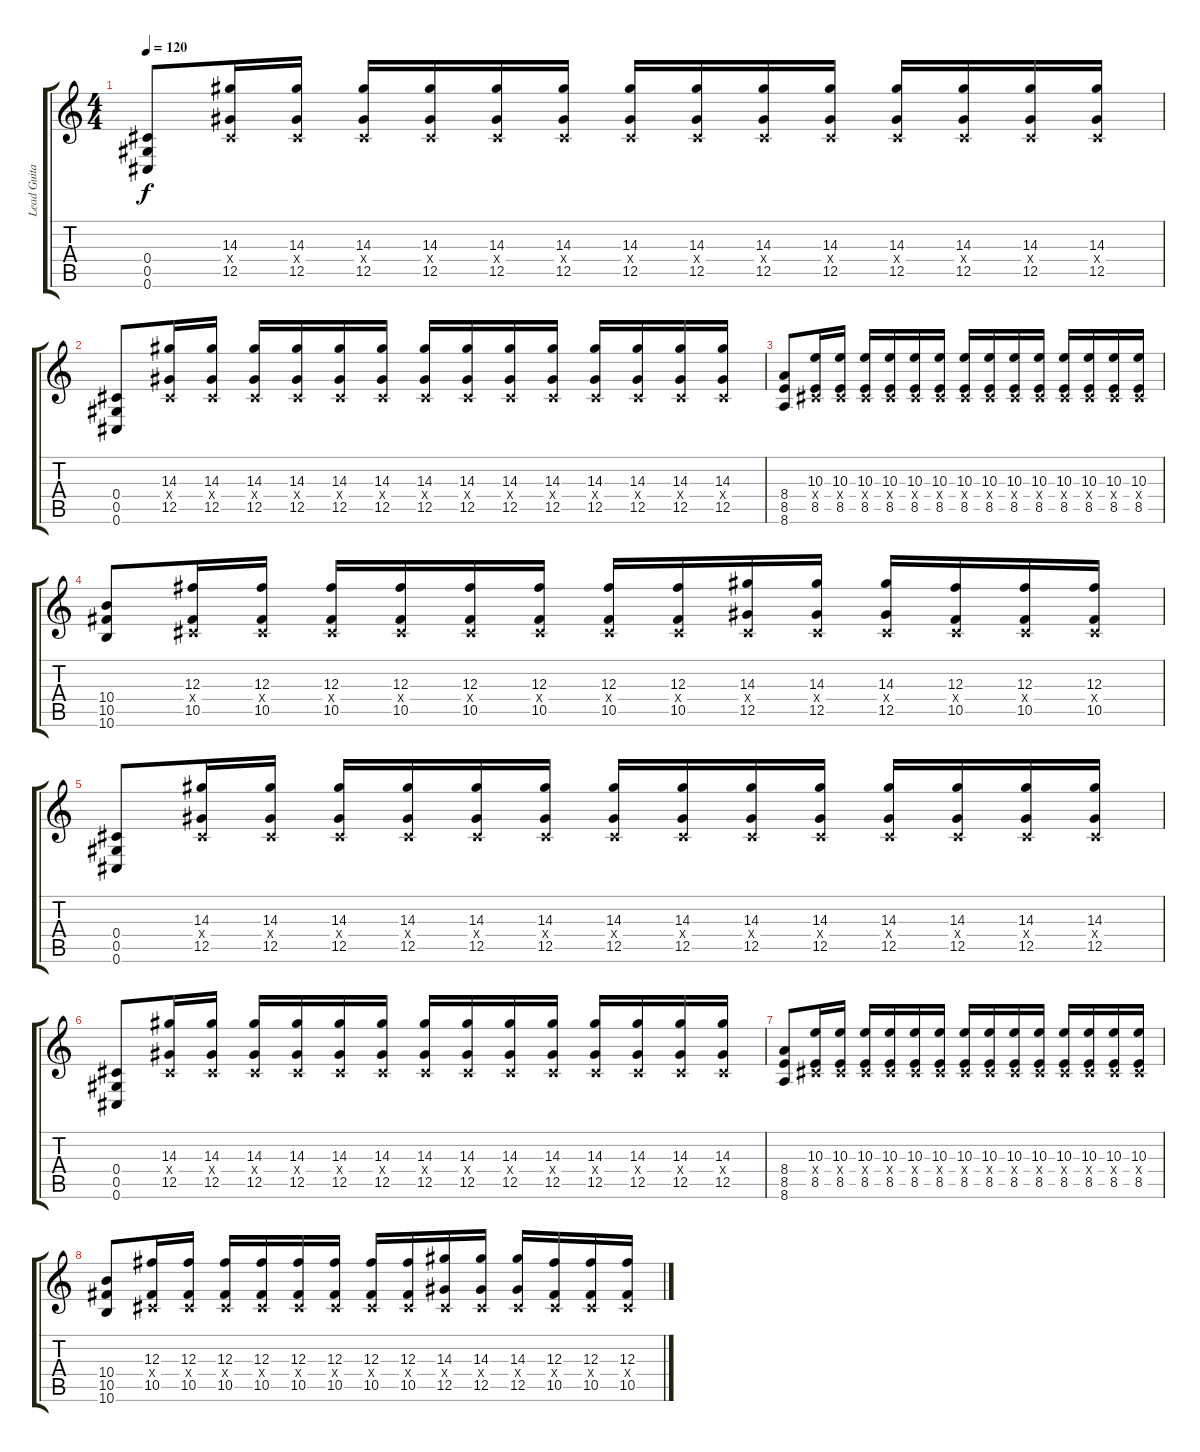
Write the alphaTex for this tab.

\track ("Lead Guitar - Andrew Whiting" "Lead Guita") {instrument distortionguitar}
\staff {score tabs}
\tuning (Eb4 Bb3 Gb3 Db3 Ab2 Db2) {hide}
\ts (4 4)
\tempo 120
\clef g2
\ks c
(0.4 0.5 0.6).8{dy f} (14.3 0.4{x} 12.5).16 (14.3 0.4{x} 12.5).16 (14.3 0.4{x} 12.5).16 (14.3 0.4{x} 12.5).16 (14.3 0.4{x} 12.5).16 (14.3 0.4{x} 12.5).16 (14.3 0.4{x} 12.5).16 (14.3 0.4{x} 12.5).16 (14.3 0.4{x} 12.5).16 (14.3 0.4{x} 12.5).16 (14.3 0.4{x} 12.5).16 (14.3 0.4{x} 12.5).16 (14.3 0.4{x} 12.5).16 (14.3 0.4{x} 12.5).16 |
(0.4 0.5 0.6).8 (14.3 0.4{x} 12.5).16 (14.3 0.4{x} 12.5).16 (14.3 0.4{x} 12.5).16 (14.3 0.4{x} 12.5).16 (14.3 0.4{x} 12.5).16 (14.3 0.4{x} 12.5).16 (14.3 0.4{x} 12.5).16 (14.3 0.4{x} 12.5).16 (14.3 0.4{x} 12.5).16 (14.3 0.4{x} 12.5).16 (14.3 0.4{x} 12.5).16 (14.3 0.4{x} 12.5).16 (14.3 0.4{x} 12.5).16 (14.3 0.4{x} 12.5).16 |
(8.4 8.5 8.6).8 (10.3 0.4{x} 8.5).16 (10.3 0.4{x} 8.5).16 (10.3 0.4{x} 8.5).16 (10.3 0.4{x} 8.5).16 (10.3 0.4{x} 8.5).16 (10.3 0.4{x} 8.5).16 (10.3 0.4{x} 8.5).16 (10.3 0.4{x} 8.5).16 (10.3 0.4{x} 8.5).16 (10.3 0.4{x} 8.5).16 (10.3 0.4{x} 8.5).16 (10.3 0.4{x} 8.5).16 (10.3 0.4{x} 8.5).16 (10.3 0.4{x} 8.5).16 |
(10.4 10.5 10.6).8 (12.3 0.4{x} 10.5).16 (12.3 0.4{x} 10.5).16 (12.3 0.4{x} 10.5).16 (12.3 0.4{x} 10.5).16 (12.3 0.4{x} 10.5).16 (12.3 0.4{x} 10.5).16 (12.3 0.4{x} 10.5).16 (12.3 0.4{x} 10.5).16 (14.3 0.4{x} 12.5).16 (14.3 0.4{x} 12.5).16 (14.3 0.4{x} 12.5).16 (12.3 0.4{x} 10.5).16 (12.3 0.4{x} 10.5).16 (12.3 0.4{x} 10.5).16 |
(0.4 0.5 0.6).8 (14.3 0.4{x} 12.5).16 (14.3 0.4{x} 12.5).16 (14.3 0.4{x} 12.5).16 (14.3 0.4{x} 12.5).16 (14.3 0.4{x} 12.5).16 (14.3 0.4{x} 12.5).16 (14.3 0.4{x} 12.5).16 (14.3 0.4{x} 12.5).16 (14.3 0.4{x} 12.5).16 (14.3 0.4{x} 12.5).16 (14.3 0.4{x} 12.5).16 (14.3 0.4{x} 12.5).16 (14.3 0.4{x} 12.5).16 (14.3 0.4{x} 12.5).16 |
(0.4 0.5 0.6).8 (14.3 0.4{x} 12.5).16 (14.3 0.4{x} 12.5).16 (14.3 0.4{x} 12.5).16 (14.3 0.4{x} 12.5).16 (14.3 0.4{x} 12.5).16 (14.3 0.4{x} 12.5).16 (14.3 0.4{x} 12.5).16 (14.3 0.4{x} 12.5).16 (14.3 0.4{x} 12.5).16 (14.3 0.4{x} 12.5).16 (14.3 0.4{x} 12.5).16 (14.3 0.4{x} 12.5).16 (14.3 0.4{x} 12.5).16 (14.3 0.4{x} 12.5).16 |
(8.4 8.5 8.6).8 (10.3 0.4{x} 8.5).16 (10.3 0.4{x} 8.5).16 (10.3 0.4{x} 8.5).16 (10.3 0.4{x} 8.5).16 (10.3 0.4{x} 8.5).16 (10.3 0.4{x} 8.5).16 (10.3 0.4{x} 8.5).16 (10.3 0.4{x} 8.5).16 (10.3 0.4{x} 8.5).16 (10.3 0.4{x} 8.5).16 (10.3 0.4{x} 8.5).16 (10.3 0.4{x} 8.5).16 (10.3 0.4{x} 8.5).16 (10.3 0.4{x} 8.5).16 |
(10.4 10.5 10.6).8 (12.3 0.4{x} 10.5).16 (12.3 0.4{x} 10.5).16 (12.3 0.4{x} 10.5).16 (12.3 0.4{x} 10.5).16 (12.3 0.4{x} 10.5).16 (12.3 0.4{x} 10.5).16 (12.3 0.4{x} 10.5).16 (12.3 0.4{x} 10.5).16 (14.3 0.4{x} 12.5).16 (14.3 0.4{x} 12.5).16 (14.3 0.4{x} 12.5).16 (12.3 0.4{x} 10.5).16 (12.3 0.4{x} 10.5).16 (12.3 0.4{x} 10.5).16
